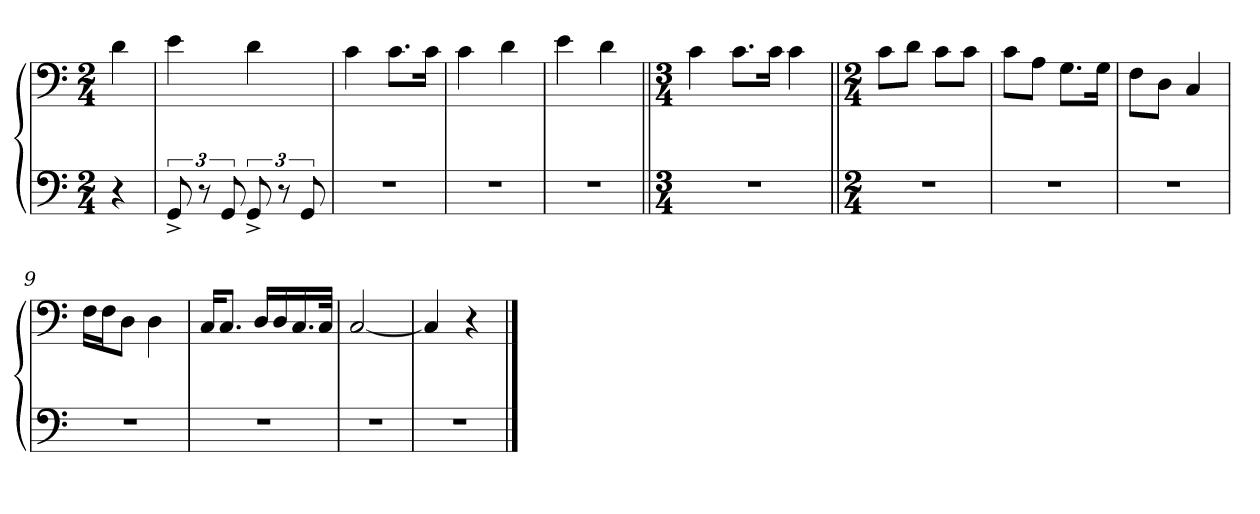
**kern	**kern
*part1	*part1
*staff2	*staff1
*clefF4	*clefF4
*k[]	*k[]
*M2/4	*M2/4
=	=
4r	4d\
=1	=1
12GG^/	4e\
12r	.
12GG/	.
12GG^/	4d\
12r	.
12GG/	.
=2	=2
2r	4c\
.	8.c\L
.	16c\Jk
=3	=3
2r	4c\
.	4d\
=4	=4
2r	4e\
.	4d\
=5||	=5||
*M3/4	*M3/4
2.r	4c\
.	8.c\L
.	16c\Jk
.	4c\
=6||	=6||
*M2/4	*M2/4
2r	8c\L
.	8d\J
.	8c\L
.	8c\J
=7	=7
2r	8c\L
.	8A\J
.	8.G\L
.	16G\Jk
=8	=8
2r	8F\L
.	8D\J
.	4C/
=9	=9
2r	16F\LL
.	16F\J
.	8D\J
.	4D\
=10	=10
2r	16C/KL
.	8.C/J
.	16D/LL
.	16D/
.	16.C/
.	32C/JJk
=11	=11
2r	[2C/
=12	=12
2r	4C/]
.	4r
==	==
*-	*-
